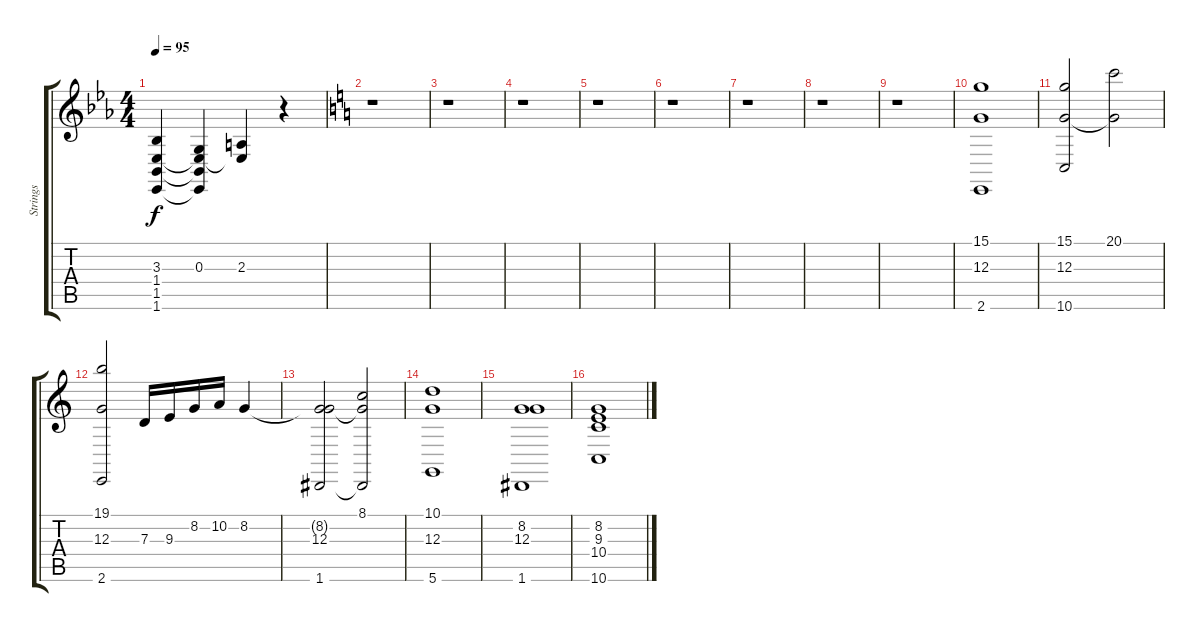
\track ("Strings" "Strings") {instrument tremolostrings}
\staff {score tabs}
\tuning (E4 B3 G3 D3 A2 D2) {hide}
\ts (4 4)
\tempo 95
\clef g2
\ks eb
(3.3 1.4 1.5 1.6).4{dy f} (0.3 1.4{t} 1.5{t} 1.6{t}).4 (2.3 1.4{t}).4 r.4 |
\ks c
r.1 |
r.1 |
r.1 |
r.1 |
r.1 |
r.1 |
r.1 |
r.1 |
(15.1 12.3 2.6).1{volume 12 instrument tremolostrings} |
(15.1 12.3 10.6).2 (20.1 12.3{t}).2 |
(19.1 12.3 2.6).2 7.3.16 9.3.16 8.2.16 10.2.16 8.2.4 |
(8.2{t} 12.3 1.6).2 (8.1 12.3{t} 1.6{t}).2 |
(10.1 12.3 5.6).1 |
(8.2 12.3 1.6).1 |
(8.2 9.3 10.4 10.6).1{volume 5 balance 13}
